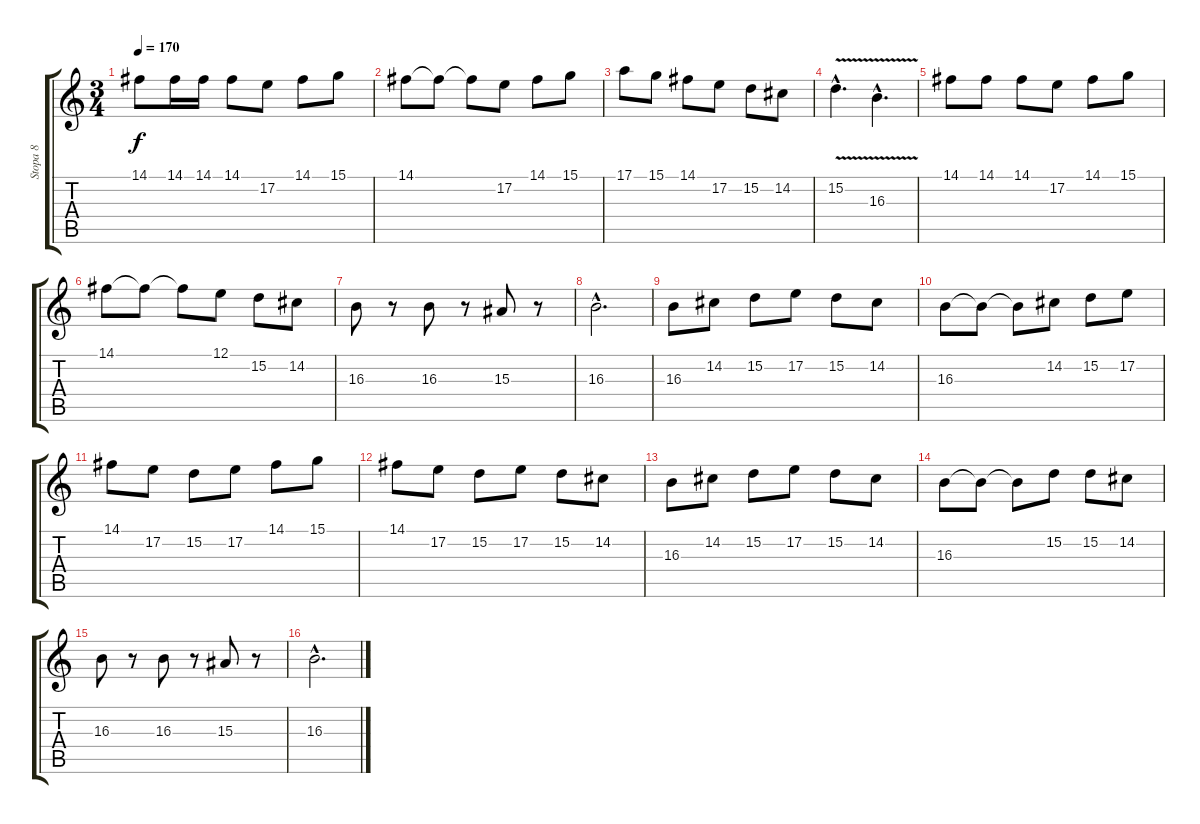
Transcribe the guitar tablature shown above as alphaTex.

\track ("Stopa 8" "Stopa 8") {instrument stringensemble1}
\staff {score tabs}
\tuning (E4 B3 G3 D3 A2 E2) {hide}
\ts (3 4)
\tempo 170
\clef g2
\ks c
14.1.8{dy f} 14.1.16 14.1.16 14.1.8 17.2.8 14.1.8 15.1.8 |
14.1.8 14.1{t}.8 14.1{t}.8 17.2.8 14.1.8 15.1.8 |
17.1.8 15.1.8 14.1.8 17.2.8 15.2.8 14.2.8 |
15.2{v hac}.4{d} 16.3{v hac}.4{d} |
14.1.8 14.1.8 14.1.8 17.2.8 14.1.8 15.1.8 |
14.1.8 14.1{t}.8 14.1{t}.8 12.1.8 15.2.8 14.2.8 |
16.3.8 r.8 16.3.8 r.8 15.3.8 r.8 |
16.3{hac}.2{d} |
16.3.8{balance 8} 14.2.8 15.2.8 17.2.8 15.2.8 14.2.8 |
16.3.8 16.3{t}.8 16.3{t}.8 14.2.8 15.2.8 17.2.8 |
14.1.8 17.2.8 15.2.8 17.2.8 14.1.8 15.1.8 |
14.1.8 17.2.8 15.2.8 17.2.8 15.2.8 14.2.8 |
16.3.8 14.2.8 15.2.8 17.2.8 15.2.8 14.2.8 |
16.3.8 16.3{t}.8 16.3{t}.8 15.2.8 15.2.8 14.2.8 |
16.3.8 r.8 16.3.8 r.8 15.3.8 r.8 |
16.3{hac}.2{d}
